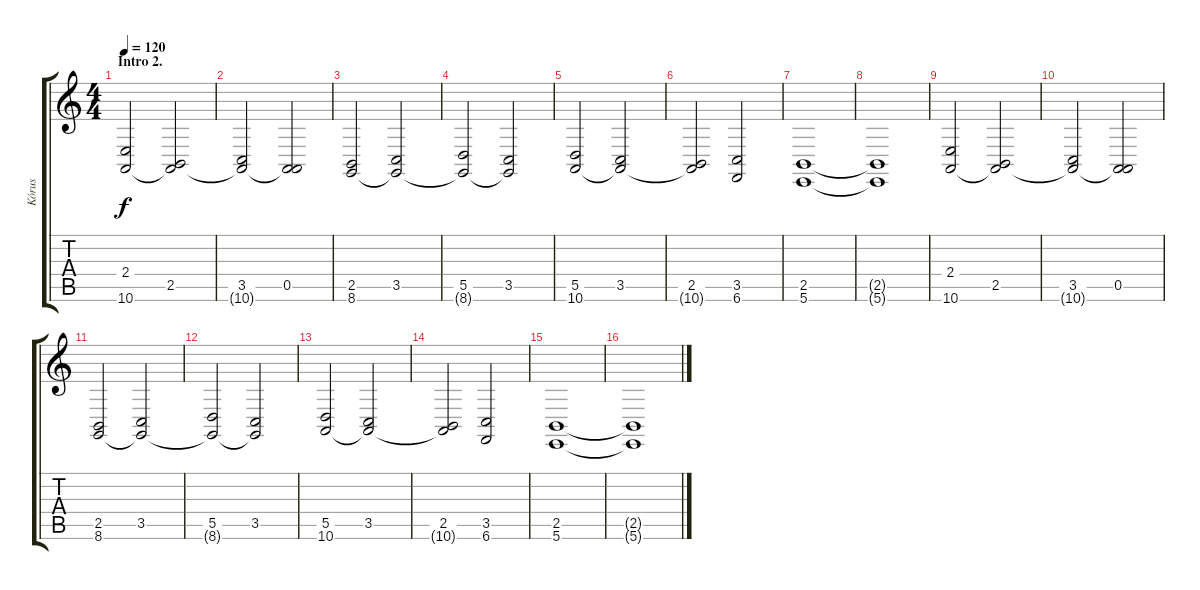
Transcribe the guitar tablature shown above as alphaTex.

\track ("Kórus" "Kórus") {instrument choiraahs}
\staff {score tabs}
\tuning (E4 B3 G3 D3 A2 B1) {hide}
\ts (4 4)
\section ("" "Intro 2.")
\tempo 120
\clef g2
\ks c
(2.4 10.6).2{dy f} (2.5 10.6{t}).2 |
(3.5 10.6{t}).2 (0.5 10.6{t}).2 |
(2.5 8.6).2 (3.5 8.6{t}).2 |
(5.5 8.6{t}).2 (3.5 8.6{t}).2 |
(5.5 10.6).2 (3.5 10.6{t}).2 |
(2.5 10.6{t}).2 (3.5 6.6).2 |
(2.5 5.6).1 |
(2.5{t} 5.6{t}).1 |
(2.4 10.6).2 (2.5 10.6{t}).2 |
(3.5 10.6{t}).2 (0.5 10.6{t}).2 |
(2.5 8.6).2 (3.5 8.6{t}).2 |
(5.5 8.6{t}).2 (3.5 8.6{t}).2 |
(5.5 10.6).2 (3.5 10.6{t}).2 |
(2.5 10.6{t}).2 (3.5 6.6).2 |
(2.5 5.6).1 |
(2.5{t} 5.6{t}).1
